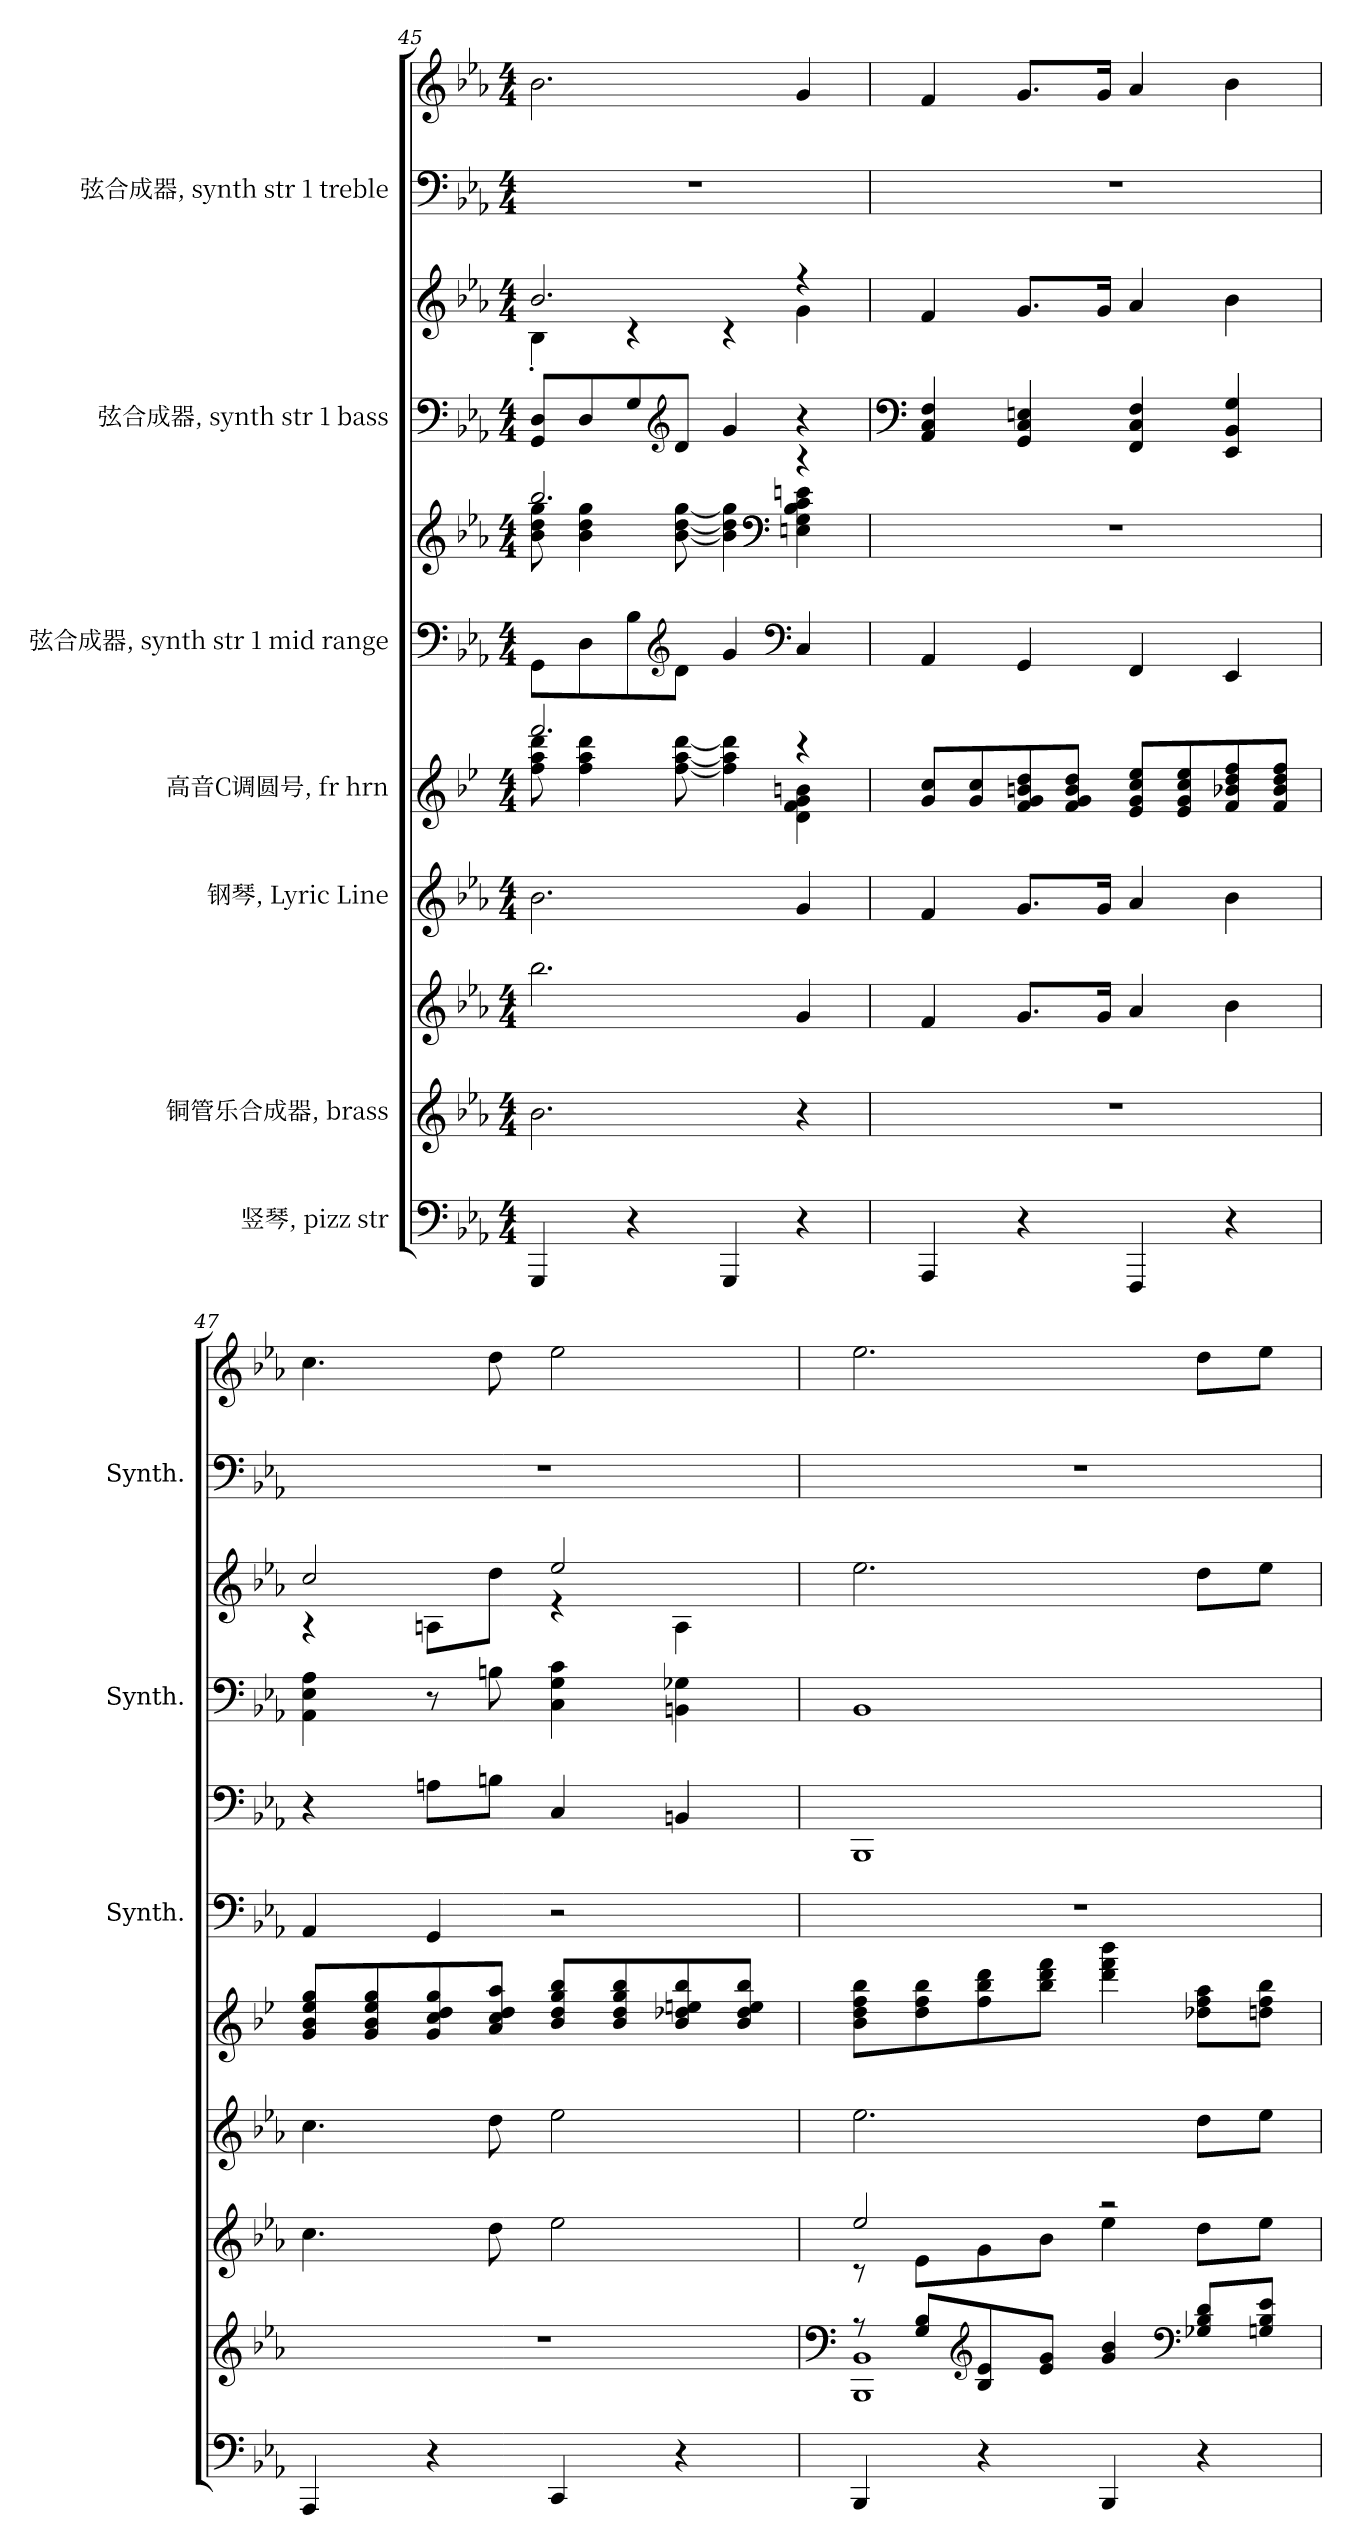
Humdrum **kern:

**kern	**kern	**kern	**kern	**kern	**kern	**kern	**kern	**kern	**kern	**kern
*part7	*part6	*part6	*part5	*part4	*part3	*part3	*part2	*part2	*part1	*part1
*staff11	*staff10	*staff9	*staff8	*staff7	*staff6	*staff5	*staff4	*staff3	*staff2	*staff1
*I"竖琴, pizz str	*I"铜管乐合成器, brass	*	*I"钢琴, Lyric Line	*I"高音C调圆号, fr hrn	*I"弦合成器, synth str 1 mid range	*	*I"弦合成器, synth str 1 bass	*	*I"弦合成器, synth str 1 treble	*
*	*	*	*	*	*I'Synth.	*	*I'Synth.	*	*I'Synth.	*
!!LO:PB:g=z
*clefF4	*clefG2	*clefG2	*clefG2	*clefG2	*clefF4	*clefG2	*clefF4	*clefG2	*clefF4	*clefG2
*	*	*	*	*ITrd4c7	*	*	*	*	*	*
*k[b-e-a-]	*k[b-e-a-]	*k[b-e-a-]	*k[b-e-a-]	*k[b-e-a-]	*k[b-e-a-]	*k[b-e-a-]	*k[b-e-a-]	*k[b-e-a-]	*k[b-e-a-]	*k[b-e-a-]
*M4/4	*M4/4	*M4/4	*M4/4	*M4/4	*M4/4	*M4/4	*M4/4	*M4/4	*M4/4	*M4/4
=45	=45	=45	=45	=45	=45	=45	=45	=45	=45	=45
*	*	*	*	*^	*	*^	*	*^	*	*
4GGG/	2.b-\	2.bb-\	2.b-\	2.bb-/	8b-\ 8dd\ 8gg\	8GG\L	2.bb-/	8b-\ 8dd\ 8gg\	8GG/ 8D/L	2.b-/	4B-'\	1r	2.b-\
.	.	.	.	.	4b-\ 4dd\ 4gg\	8D\	.	4b-\ 4dd\ 4gg\	8D/	.	.	.	.
4r	.	.	.	.	.	8B-\	.	.	8G/	.	4r	.	.
*	*	*	*	*	*	*clefG2	*	*	*clefG2	*	*	*	*
.	.	.	.	.	[8b-\ [8dd\ [8gg\	8d\J	.	[8b-\ [8dd\ [8gg\	8d/J	.	.	.	.
4GGG/	.	.	.	.	4b-\] 4dd\] 4gg\]	4g/	.	4b-\] 4dd\] 4gg\]	4g/	.	4r	.	.
*	*	*	*	*	*	*clefF4	*clefF4	*	*	*	*	*	*
4r	4r	4g/	4g/	4r	4G\ 4B-\ 4c\ 4en\	4C/	4r	4En\ 4G\ 4B-\ 4c\ 4en\	4r	4r	4g\	.	4g/
*	*	*	*	*v	*v	*	*v	*v	*	*v	*v	*	*
=46	=46	=46	=46	=46	=46	=46	=46	=46	=46	=46
*	*	*	*	*	*	*	*clefF4	*	*	*
4AAA-/	1r	4f/	4f/	8c/ 8f/L	4AA-/	1r	4AA-/ 4C/ 4F/	4f/	1r	4f/
.	.	.	.	8c/ 8f/	.	.	.	.	.	.
4r	.	8.g/L	8.g/L	8B-/ 8c/ 8en/ 8g/	4GG/	.	4GG/ 4C/ 4En/	8.g/L	.	8.g/L
.	.	.	.	8B-/ 8c/ 8e/ 8g/J	.	.	.	.	.	.
.	.	16g/Jk	16g/Jk	.	.	.	.	16g/Jk	.	16g/Jk
4FFF/	.	4a-/	4a-/	8A-/ 8c/ 8f/ 8a-/L	4FF/	.	4FF/ 4C/ 4F/	4a-/	.	4a-/
.	.	.	.	8A-/ 8c/ 8f/ 8a-/	.	.	.	.	.	.
4r	.	4b-\	4b-\	8B-/ 8e-X/ 8g/ 8b-/	4EE-/	.	4EE-/ 4BB-/ 4G/	4b-\	.	4b-\
.	.	.	.	8B-/ 8e-/ 8g/ 8b-/J	.	.	.	.	.	.
=47	=47	=47	=47	=47	=47	=47	=47	=47	=47	=47
*	*	*	*	*	*	*	*	*^	*	*
4AAA-/	1r	4.cc\	4.cc\	8c/ 8e-/ 8a-/ 8cc/L	4AA-/	4r	4AA-\ 4E-\ 4A-\	2cc/	4r	1r	4.cc\
.	.	.	.	8c/ 8e-/ 8a-/ 8cc/	.	.	.	.	.	.	.
4r	.	.	.	8c/ 8f/ 8g/ 8cc/	4GG/	8An\L	8r	.	8An\L	.	.
.	.	8dd\	8dd\	8d/ 8f/ 8g/ 8dd/J	.	8Bn\J	8Bn\	.	8dd\J	.	8dd\
4CC/	.	2ee-\	2ee-\	8e-/ 8g/ 8cc/ 8ee-/L	2r	4C/	4C\ 4G\ 4c\	2ee-/	4r	.	2ee-\
.	.	.	.	8e-/ 8g/ 8cc/ 8ee-/	.	.	.	.	.	.	.
4r	.	.	.	8e-/ 8g-X/ 8an/ 8ee-/	.	4BBn/	4BBn\ 4G-X\	.	4A\	.	.
.	.	.	.	8e-/ 8g-/ 8a/ 8ee-/J	.	.	.	.	.	.	.
*	*	*	*	*	*	*	*	*v	*v	*	*
!!LO:PB:g=z
=48	=48	=48	=48	=48	=48	=48	=48	=48	=48	=48
*	*clefF4	*	*	*	*	*	*	*	*	*
*	*	*	*	*	*	*	*	*	*	*MM64
*	*^	*^	*	*	*	*	*	*	*	*
4BBB-/	8r	1BBB- 1BB-	2ee-/	8r	2.ee-\	8e-\ 8g\ 8b-\ 8ee-\L	1r	1BBB-	1BB-	2.ee-\	1r	2.ee-\
.	8G/ 8B-/L	.	.	8e-\L	.	8g\ 8b-\ 8ee-\	.	.	.	.	.	.
*	*clefG2	*	*	*	*	*	*	*	*	*	*	*
4r	8B-/ 8e-/	.	.	8g\	.	8b-\ 8ee-\ 8gg\	.	.	.	.	.	.
.	8e-/ 8g/J	.	.	8b-\J	.	8ee-\ 8gg\ 8bb-\J	.	.	.	.	.	.
4BBB-/	4g/ 4b-/	.	2r	4ee-\	.	4gg\ 4bb-\ 4eee-\	.	.	.	.	.	.
*	*clefF4	*	*	*	*	*	*	*	*	*	*	*
4r	8G-X/ 8B-/ 8d/L	.	.	8dd\L	8dd\L	8g-X\ 8b-\ 8dd\L	.	.	.	8dd\L	.	8dd\L
.	8Gn/ 8B-/ 8e-/J	.	.	8ee-\J	8ee-\J	8gn\ 8b-\ 8ee-\J	.	.	.	8ee-\J	.	8ee-\J
*	*v	*v	*	*	*	*	*	*	*	*	*	*
*	*	*v	*v	*	*	*	*	*	*	*	*
=	=	=	=	=	=	=	=	=	=	=
*-	*-	*-	*-	*-	*-	*-	*-	*-	*-	*-
